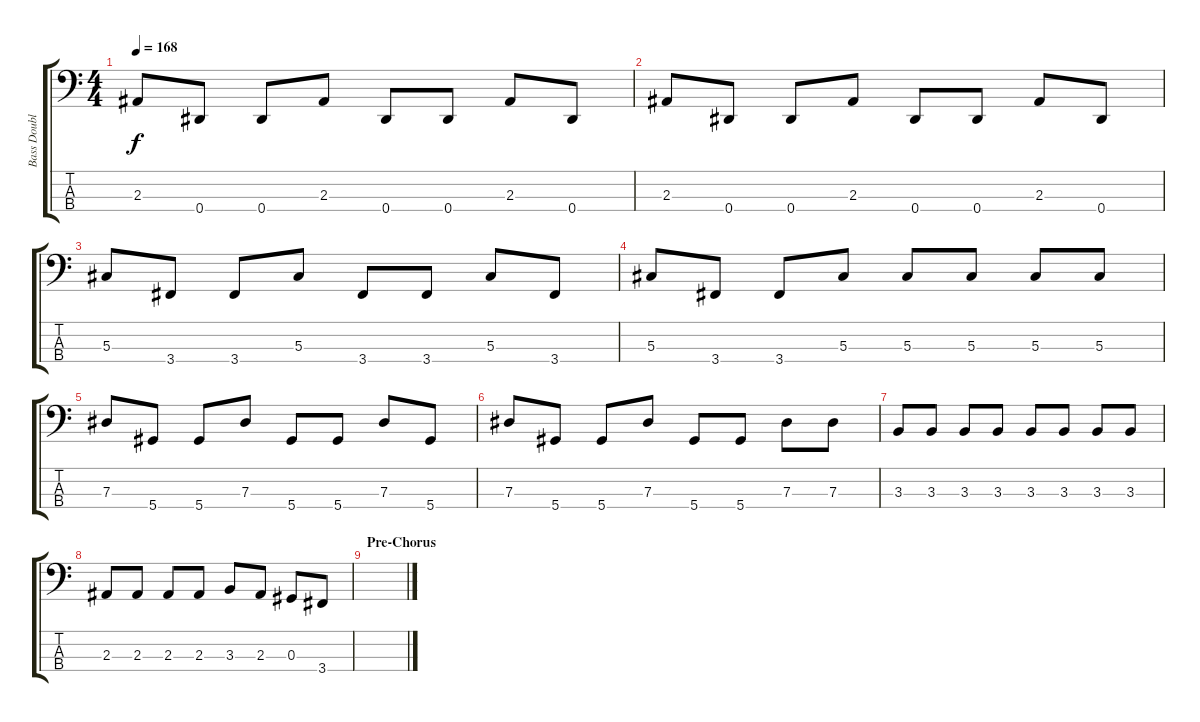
\track ("Bass Double" "Bass Doubl") {instrument electricbassfinger}
\staff {score tabs}
\tuning (Gb2 Db2 Ab1 Eb1) {hide}
\ts (4 4)
\tempo 168
\clef f4
\ks c
2.3.8{dy f} 0.4.8 0.4.8 2.3.8 0.4.8 0.4.8 2.3.8 0.4.8 |
2.3.8 0.4.8 0.4.8 2.3.8 0.4.8 0.4.8 2.3.8 0.4.8 |
5.3.8 3.4.8 3.4.8 5.3.8 3.4.8 3.4.8 5.3.8 3.4.8 |
5.3.8 3.4.8 3.4.8 5.3.8 5.3.8 5.3.8 5.3.8 5.3.8 |
7.3.8 5.4.8 5.4.8 7.3.8 5.4.8 5.4.8 7.3.8 5.4.8 |
7.3.8 5.4.8 5.4.8 7.3.8 5.4.8 5.4.8 7.3.8 7.3.8 |
3.3.8 3.3.8 3.3.8 3.3.8 3.3.8 3.3.8 3.3.8 3.3.8 |
2.3.8 2.3.8 2.3.8 2.3.8 3.3.8 2.3.8 0.3.8 3.4.8 |
\section ("" "Pre-Chorus")
